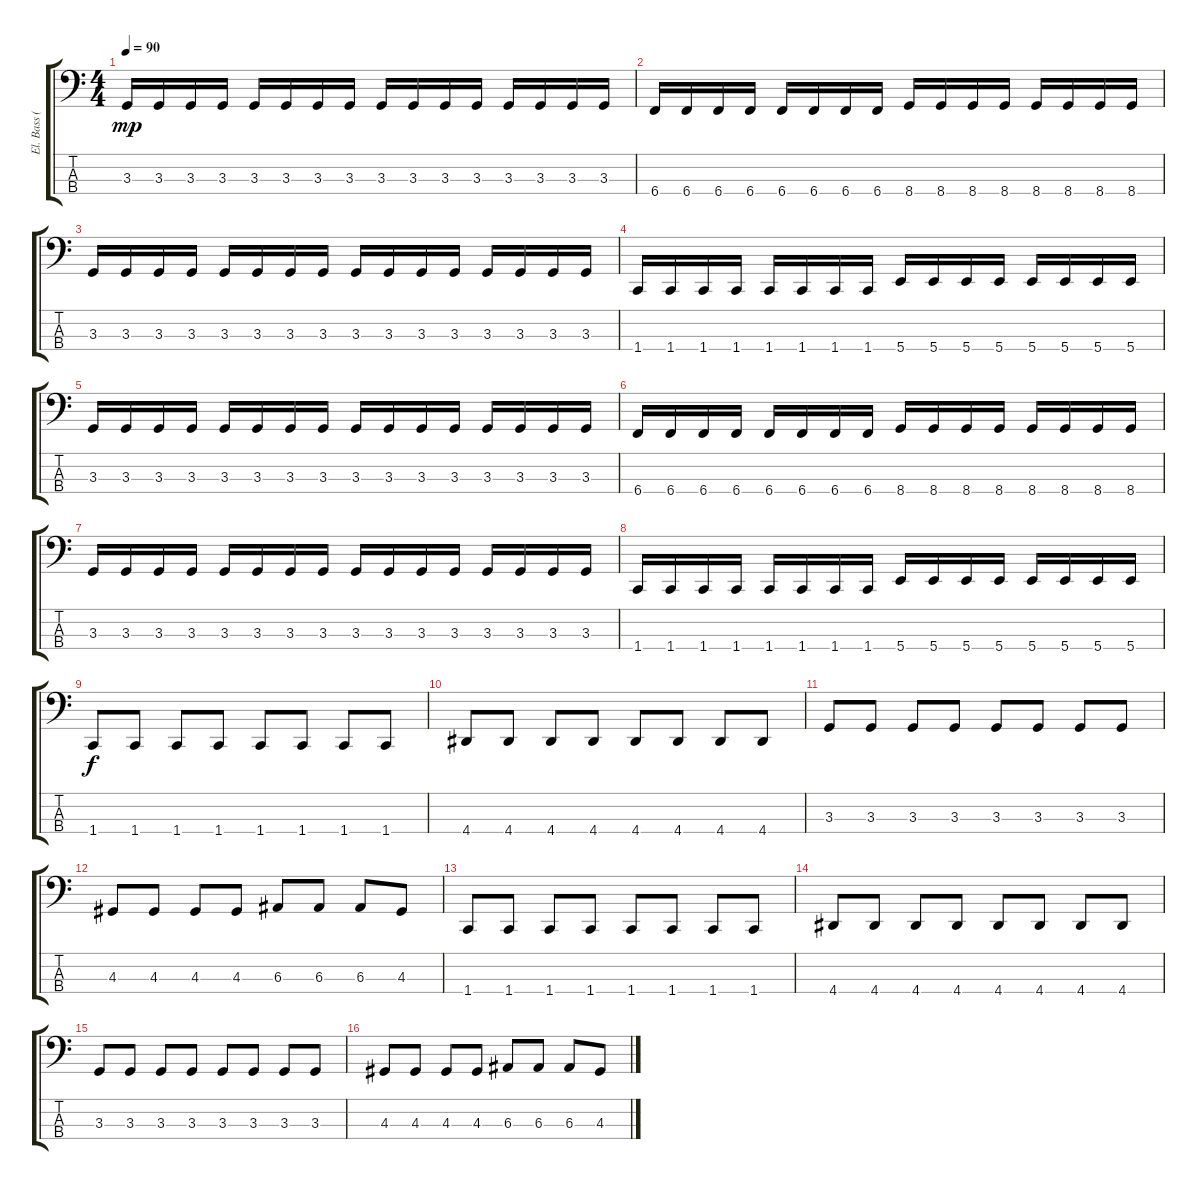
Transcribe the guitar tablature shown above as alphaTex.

\track ("El. Bass (Rafi)" "El. Bass (") {instrument electricbassfinger}
\staff {score tabs}
\tuning (D2 A1 E1 B0) {hide}
\ts (4 4)
\tempo 90
\clef f4
\ks c
3.3.16{dy mp} 3.3.16 3.3.16 3.3.16 3.3.16 3.3.16 3.3.16 3.3.16 3.3.16 3.3.16 3.3.16 3.3.16 3.3.16 3.3.16 3.3.16 3.3.16 |
6.4.16 6.4.16 6.4.16 6.4.16 6.4.16 6.4.16 6.4.16 6.4.16 8.4.16 8.4.16 8.4.16 8.4.16 8.4.16 8.4.16 8.4.16 8.4.16 |
3.3.16 3.3.16 3.3.16 3.3.16 3.3.16 3.3.16 3.3.16 3.3.16 3.3.16 3.3.16 3.3.16 3.3.16 3.3.16 3.3.16 3.3.16 3.3.16 |
1.4.16 1.4.16 1.4.16 1.4.16 1.4.16 1.4.16 1.4.16 1.4.16 5.4.16 5.4.16 5.4.16 5.4.16 5.4.16 5.4.16 5.4.16 5.4.16 |
3.3.16 3.3.16 3.3.16 3.3.16 3.3.16 3.3.16 3.3.16 3.3.16 3.3.16 3.3.16 3.3.16 3.3.16 3.3.16 3.3.16 3.3.16 3.3.16 |
6.4.16 6.4.16 6.4.16 6.4.16 6.4.16 6.4.16 6.4.16 6.4.16 8.4.16 8.4.16 8.4.16 8.4.16 8.4.16 8.4.16 8.4.16 8.4.16 |
3.3.16 3.3.16 3.3.16 3.3.16 3.3.16 3.3.16 3.3.16 3.3.16 3.3.16 3.3.16 3.3.16 3.3.16 3.3.16 3.3.16 3.3.16 3.3.16 |
1.4.16 1.4.16 1.4.16 1.4.16 1.4.16 1.4.16 1.4.16 1.4.16 5.4.16 5.4.16 5.4.16 5.4.16 5.4.16 5.4.16 5.4.16 5.4.16 |
1.4.8{dy f} 1.4.8 1.4.8 1.4.8 1.4.8 1.4.8 1.4.8 1.4.8 |
4.4.8 4.4.8 4.4.8 4.4.8 4.4.8 4.4.8 4.4.8 4.4.8 |
3.3.8 3.3.8 3.3.8 3.3.8 3.3.8 3.3.8 3.3.8 3.3.8 |
4.3.8 4.3.8 4.3.8 4.3.8 6.3.8 6.3.8 6.3.8 4.3.8 |
1.4.8 1.4.8 1.4.8 1.4.8 1.4.8 1.4.8 1.4.8 1.4.8 |
4.4.8 4.4.8 4.4.8 4.4.8 4.4.8 4.4.8 4.4.8 4.4.8 |
3.3.8 3.3.8 3.3.8 3.3.8 3.3.8 3.3.8 3.3.8 3.3.8 |
4.3.8 4.3.8 4.3.8 4.3.8 6.3.8 6.3.8 6.3.8 4.3.8
